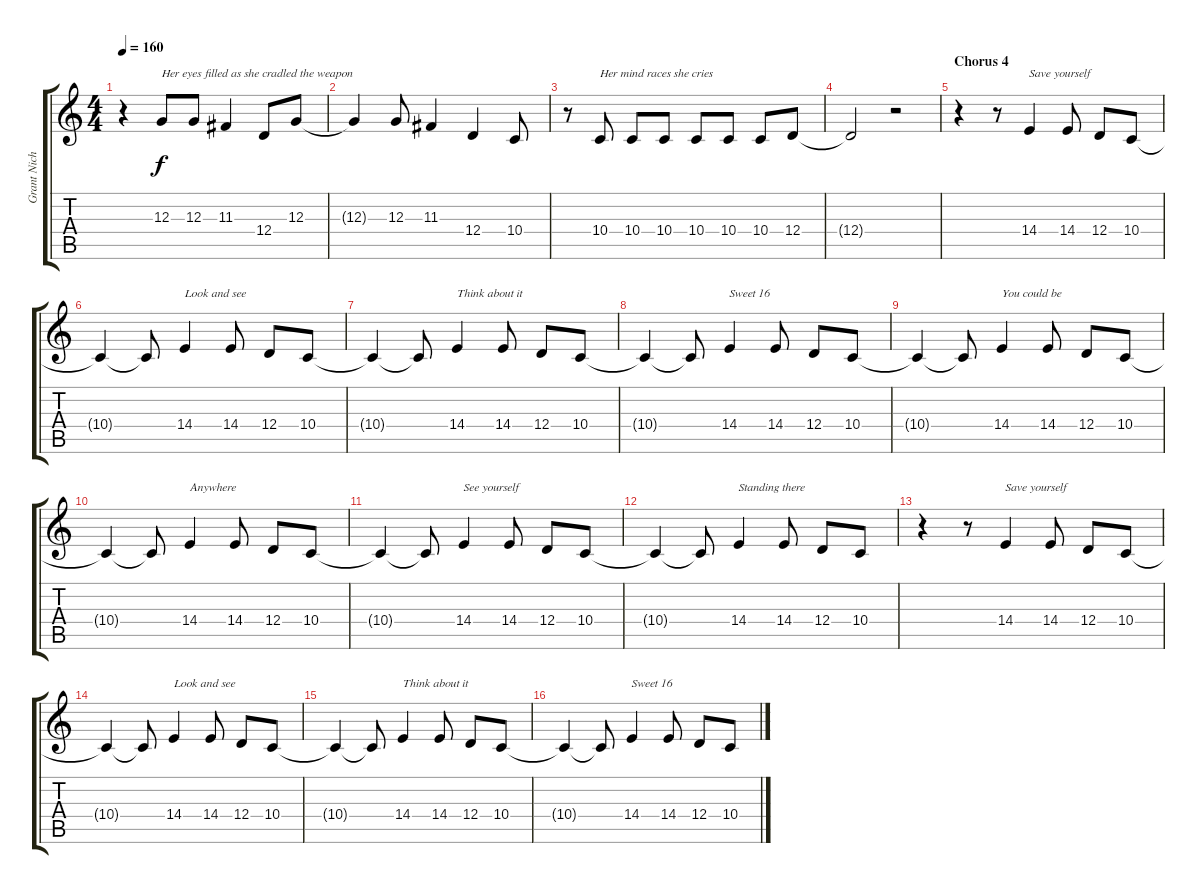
\track ("Grant Nicholas (Vocals)" "Grant Nich") {instrument clarinet}
\staff {score tabs}
\tuning (E4 B3 G3 D3 A2 E2) {hide}
\ts (4 4)
\tempo 160
\clef g2
\ks c
r.4{dy f} 12.3.8{txt "Her eyes filled as she cradled the weapon"} 12.3.8 11.3.4 12.4.8 12.3.8 |
12.3{t}.4 12.3.8 11.3.4 12.4.4 10.4.8 |
r.8 10.4.8{txt "Her mind races she cries"} 10.4.8 10.4.8 10.4.8 10.4.8 10.4.8 12.4.8 |
12.4{t}.2 r.2 |
\section ("" "Chorus 4")
r.4 r.8 14.4.4{txt "Save yourself"} 14.4.8 12.4.8 10.4.8 |
10.4{t}.4 10.4{t}.8 14.4.4{txt "Look and see"} 14.4.8 12.4.8 10.4.8 |
10.4{t}.4 10.4{t}.8 14.4.4{txt "Think about it"} 14.4.8 12.4.8 10.4.8 |
10.4{t}.4 10.4{t}.8 14.4.4{txt "Sweet 16"} 14.4.8 12.4.8 10.4.8 |
10.4{t}.4 10.4{t}.8 14.4.4{txt "You could be"} 14.4.8 12.4.8 10.4.8 |
10.4{t}.4 10.4{t}.8 14.4.4{txt "Anywhere"} 14.4.8 12.4.8 10.4.8 |
10.4{t}.4 10.4{t}.8 14.4.4{txt "See yourself"} 14.4.8 12.4.8 10.4.8 |
10.4{t}.4 10.4{t}.8 14.4.4{txt "Standing there"} 14.4.8 12.4.8 10.4.8 |
r.4 r.8 14.4.4{txt "Save yourself"} 14.4.8 12.4.8 10.4.8 |
10.4{t}.4 10.4{t}.8 14.4.4{txt "Look and see"} 14.4.8 12.4.8 10.4.8 |
10.4{t}.4 10.4{t}.8 14.4.4{txt "Think about it"} 14.4.8 12.4.8 10.4.8 |
10.4{t}.4 10.4{t}.8 14.4.4{txt "Sweet 16"} 14.4.8 12.4.8 10.4.8
